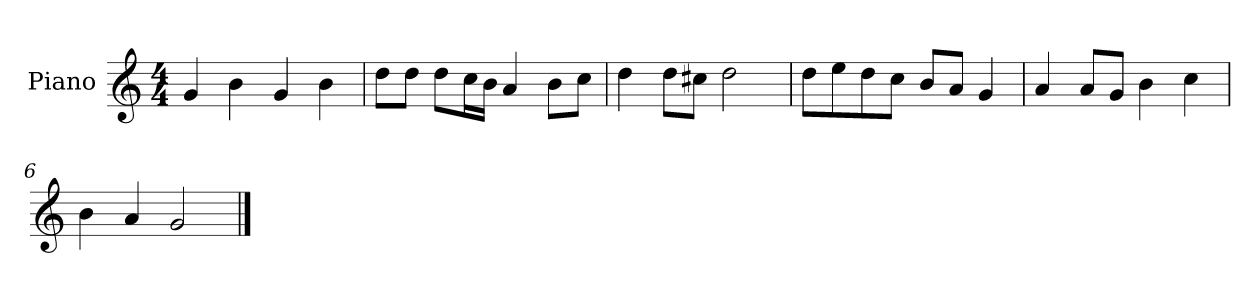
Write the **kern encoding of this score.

**kern
*part1
*staff1
*I"Piano
*I'P-no
*clefG2
*k[]
*M4/4
*MM90
=1
4g/
4b\
4g/
4b\
=2
8dd\L
8dd\J
8dd\L
16cc\L
16b\JJ
4a/
8b\L
8cc\J
=3
4dd\
8dd\L
8cc#X\J
2dd\
=4
8dd\L
8ee\
8dd\
8cc\J
8b/L
8a/J
4g/
=5
4a/
8a/L
8g/J
4b\
4cc\
=6
4b\
4a/
2g/
==
*-
